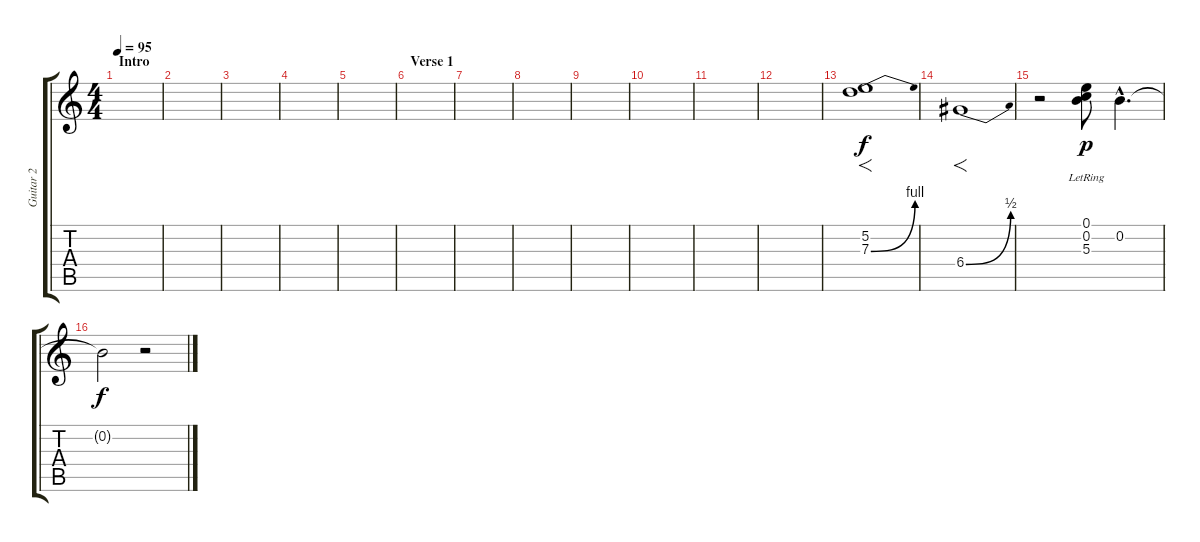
\track ("Guitar 2" "Guitar 2") {instrument distortionguitar}
\staff {score tabs}
\tuning (E4 B3 G3 D3 A2 E2) {hide}
\ts (4 4)
\section ("" "Intro")
\tempo 95
\clef g2
\ks c
|
|
|
|
|
\section ("" "Verse 1")
|
|
|
|
|
|
|
(5.2 7.3{be (bend 0 0 60 4)}).1{f} |
6.4{be (bend 0 0 60 2)}.1{f dy f} |
r.2 (0.1{lr} 0.2{lr} 5.3{lr}).8{dy p} 0.2{hac}.4{d} |
0.2{t}.2{dy f} r.2
